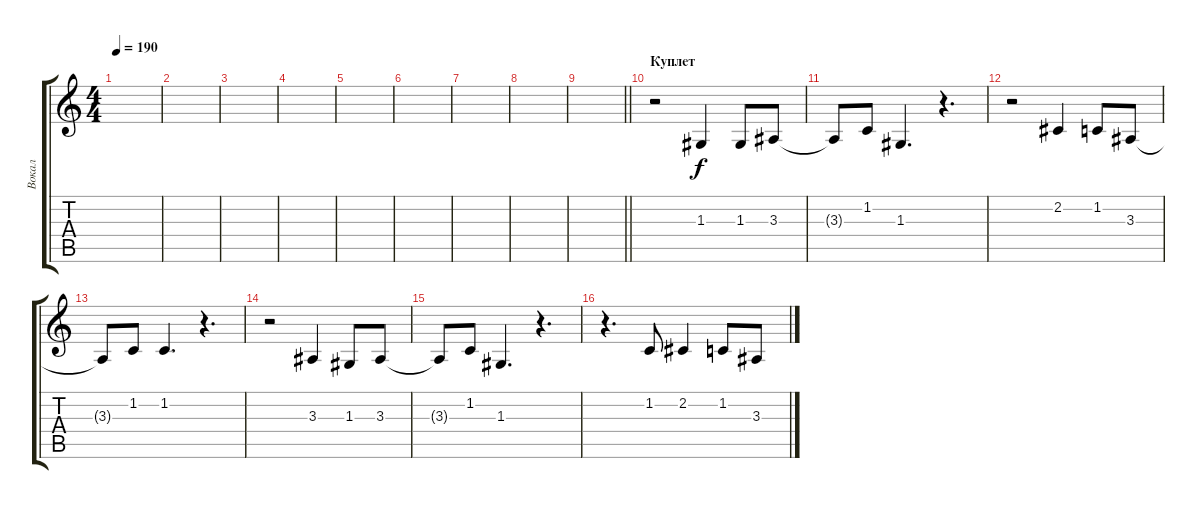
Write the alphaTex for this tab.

\track ("Вокал" "Вокал") {instrument lead2sawtooth}
\staff {score tabs}
\tuning (E4 B3 G3 D3 A2 E2) {hide}
\ts (4 4)
\tempo 190
\clef g2
\ks c
|
|
|
|
|
|
|
|
\barLineRight lightlight
|
\section ("" "Куплет")
r.2 1.3.4 1.3.8 3.3.8 |
3.3{t}.8 1.2.8 1.3.4{d} r.4{d} |
r.2 2.2.4 1.2.8 3.3.8 |
3.3{t}.8 1.2.8 1.2.4{d} r.4{d} |
r.2 3.3.4 1.3.8 3.3.8 |
3.3{t}.8 1.2.8 1.3.4{d} r.4{d} |
r.4{d} 1.2.8 2.2.4 1.2.8 3.3.8
